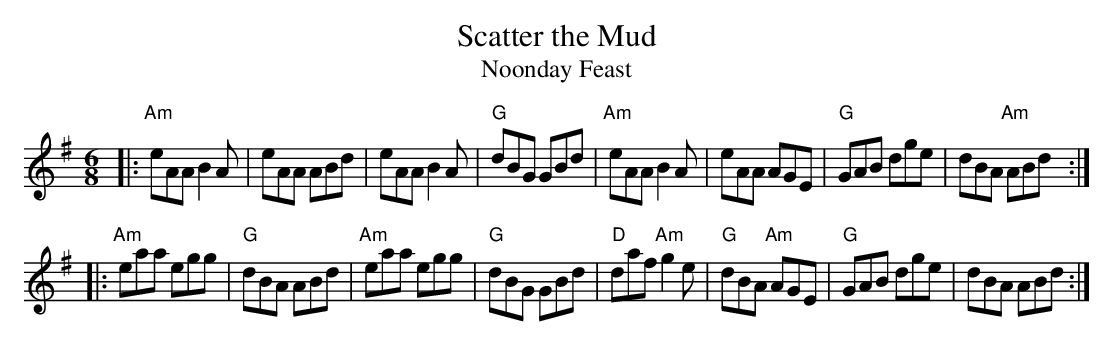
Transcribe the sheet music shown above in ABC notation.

X:1
T: Scatter the Mud
T: Noonday Feast
M: 6/8
L: 1/8
K: Ador
|:\
"Am"eAA B2A | eAA ABd | eAA B2A | "G"dBG GBd |\
"Am"eAA B2A | eAA AGE | "G"GAB dge | dBA "Am"ABd :|
|:\
"Am"eaa egg | "G"dBA ABd | "Am"eaa egg | "G"dBG GBd |\
"D"daf "Am"g2e | "G"dBA "Am"AGE | "G"GAB dge | dBA ABd :|
